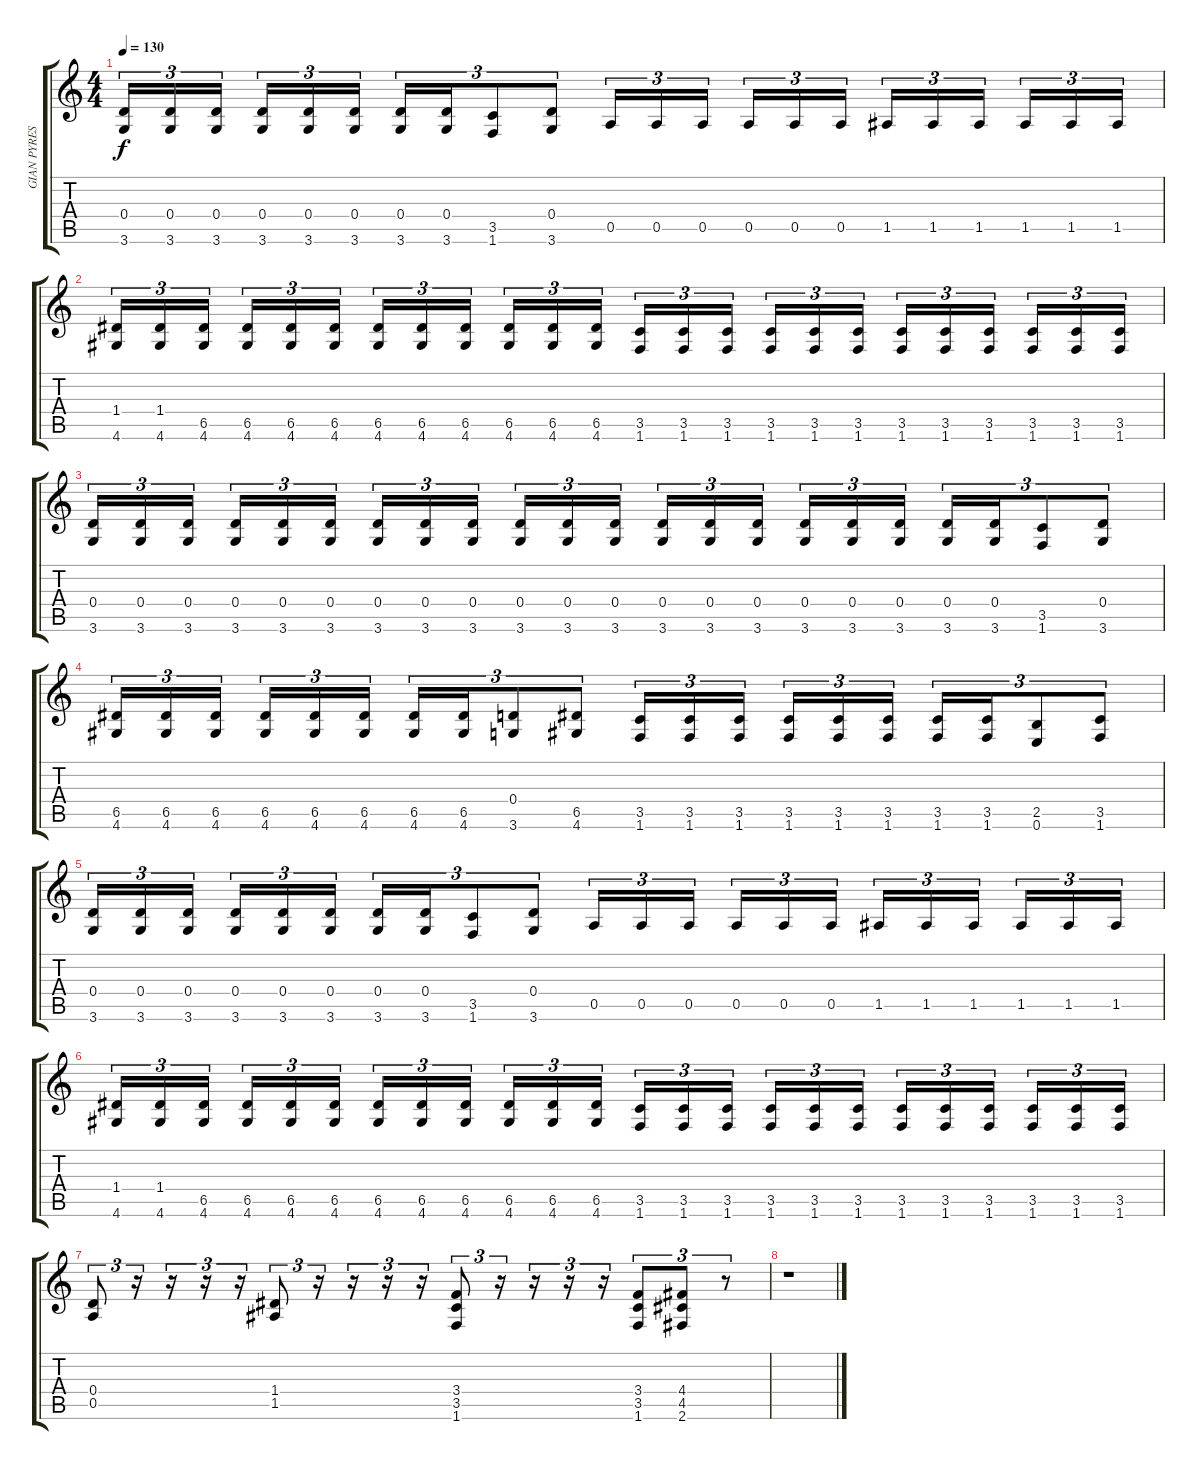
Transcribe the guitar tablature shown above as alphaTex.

\track ("GIAN PYRES" "GIAN PYRES") {instrument distortionguitar}
\staff {score tabs}
\tuning (E4 B3 G3 D3 A2 E2) {hide}
\ts (4 4)
\tempo 130
\clef g2
\ks c
(0.4 3.6).16{tu (3 2) dy f} (0.4 3.6).16{tu (3 2)} (0.4 3.6).16{tu (3 2) beam splitsecondary} (0.4 3.6).16{tu (3 2)} (0.4 3.6).16{tu (3 2)} (0.4 3.6).16{tu (3 2)} (0.4 3.6).16{tu (3 2)} (0.4 3.6).16{tu (3 2)} (3.5 1.6).8{tu (3 2)} (0.4 3.6).8{tu (3 2)} 0.5.16{tu (3 2)} 0.5.16{tu (3 2)} 0.5.16{tu (3 2) beam splitsecondary} 0.5.16{tu (3 2)} 0.5.16{tu (3 2)} 0.5.16{tu (3 2)} 1.5.16{tu (3 2)} 1.5.16{tu (3 2)} 1.5.16{tu (3 2) beam splitsecondary} 1.5.16{tu (3 2)} 1.5.16{tu (3 2)} 1.5.16{tu (3 2)} |
(1.4 4.6).16{tu (3 2)} (1.4 4.6).16{tu (3 2)} (6.5 4.6).16{tu (3 2) beam splitsecondary} (6.5 4.6).16{tu (3 2)} (6.5 4.6).16{tu (3 2)} (6.5 4.6).16{tu (3 2)} (6.5 4.6).16{tu (3 2)} (6.5 4.6).16{tu (3 2)} (6.5 4.6).16{tu (3 2) beam splitsecondary} (6.5 4.6).16{tu (3 2)} (6.5 4.6).16{tu (3 2)} (6.5 4.6).16{tu (3 2)} (3.5 1.6).16{tu (3 2)} (3.5 1.6).16{tu (3 2)} (3.5 1.6).16{tu (3 2) beam splitsecondary} (3.5 1.6).16{tu (3 2)} (3.5 1.6).16{tu (3 2)} (3.5 1.6).16{tu (3 2)} (3.5 1.6).16{tu (3 2)} (3.5 1.6).16{tu (3 2)} (3.5 1.6).16{tu (3 2) beam splitsecondary} (3.5 1.6).16{tu (3 2)} (3.5 1.6).16{tu (3 2)} (3.5 1.6).16{tu (3 2)} |
(0.4 3.6).16{tu (3 2)} (0.4 3.6).16{tu (3 2)} (0.4 3.6).16{tu (3 2) beam splitsecondary} (0.4 3.6).16{tu (3 2)} (0.4 3.6).16{tu (3 2)} (0.4 3.6).16{tu (3 2)} (0.4 3.6).16{tu (3 2)} (0.4 3.6).16{tu (3 2)} (0.4 3.6).16{tu (3 2) beam splitsecondary} (0.4 3.6).16{tu (3 2)} (0.4 3.6).16{tu (3 2)} (0.4 3.6).16{tu (3 2)} (0.4 3.6).16{tu (3 2)} (0.4 3.6).16{tu (3 2)} (0.4 3.6).16{tu (3 2) beam splitsecondary} (0.4 3.6).16{tu (3 2)} (0.4 3.6).16{tu (3 2)} (0.4 3.6).16{tu (3 2)} (0.4 3.6).16{tu (3 2)} (0.4 3.6).16{tu (3 2)} (3.5 1.6).8{tu (3 2)} (0.4 3.6).8{tu (3 2)} |
(6.5 4.6).16{tu (3 2)} (6.5 4.6).16{tu (3 2)} (6.5 4.6).16{tu (3 2) beam splitsecondary} (6.5 4.6).16{tu (3 2)} (6.5 4.6).16{tu (3 2)} (6.5 4.6).16{tu (3 2)} (6.5 4.6).16{tu (3 2)} (6.5 4.6).16{tu (3 2)} (0.4 3.6).8{tu (3 2)} (6.5 4.6).8{tu (3 2)} (3.5 1.6).16{tu (3 2)} (3.5 1.6).16{tu (3 2)} (3.5 1.6).16{tu (3 2) beam splitsecondary} (3.5 1.6).16{tu (3 2)} (3.5 1.6).16{tu (3 2)} (3.5 1.6).16{tu (3 2)} (3.5 1.6).16{tu (3 2)} (3.5 1.6).16{tu (3 2)} (2.5 0.6).8{tu (3 2)} (3.5 1.6).8{tu (3 2)} |
(0.4 3.6).16{tu (3 2)} (0.4 3.6).16{tu (3 2)} (0.4 3.6).16{tu (3 2) beam splitsecondary} (0.4 3.6).16{tu (3 2)} (0.4 3.6).16{tu (3 2)} (0.4 3.6).16{tu (3 2)} (0.4 3.6).16{tu (3 2)} (0.4 3.6).16{tu (3 2)} (3.5 1.6).8{tu (3 2)} (0.4 3.6).8{tu (3 2)} 0.5.16{tu (3 2)} 0.5.16{tu (3 2)} 0.5.16{tu (3 2) beam splitsecondary} 0.5.16{tu (3 2)} 0.5.16{tu (3 2)} 0.5.16{tu (3 2)} 1.5.16{tu (3 2)} 1.5.16{tu (3 2)} 1.5.16{tu (3 2) beam splitsecondary} 1.5.16{tu (3 2)} 1.5.16{tu (3 2)} 1.5.16{tu (3 2)} |
(1.4 4.6).16{tu (3 2)} (1.4 4.6).16{tu (3 2)} (6.5 4.6).16{tu (3 2) beam splitsecondary} (6.5 4.6).16{tu (3 2)} (6.5 4.6).16{tu (3 2)} (6.5 4.6).16{tu (3 2)} (6.5 4.6).16{tu (3 2)} (6.5 4.6).16{tu (3 2)} (6.5 4.6).16{tu (3 2) beam splitsecondary} (6.5 4.6).16{tu (3 2)} (6.5 4.6).16{tu (3 2)} (6.5 4.6).16{tu (3 2)} (3.5 1.6).16{tu (3 2)} (3.5 1.6).16{tu (3 2)} (3.5 1.6).16{tu (3 2) beam splitsecondary} (3.5 1.6).16{tu (3 2)} (3.5 1.6).16{tu (3 2)} (3.5 1.6).16{tu (3 2)} (3.5 1.6).16{tu (3 2)} (3.5 1.6).16{tu (3 2)} (3.5 1.6).16{tu (3 2) beam splitsecondary} (3.5 1.6).16{tu (3 2)} (3.5 1.6).16{tu (3 2)} (3.5 1.6).16{tu (3 2)} |
(0.4 0.5).8{tu (3 2)} r.16{tu (3 2)} r.16{tu (3 2)} r.16{tu (3 2)} r.16{tu (3 2)} (1.4 1.5).8{tu (3 2)} r.16{tu (3 2)} r.16{tu (3 2)} r.16{tu (3 2)} r.16{tu (3 2)} (3.4 3.5 1.6).8{tu (3 2)} r.16{tu (3 2)} r.16{tu (3 2)} r.16{tu (3 2)} r.16{tu (3 2)} (3.4 3.5 1.6).8{tu (3 2)} (4.4 4.5 2.6).8{tu (3 2)} r.8{tu (3 2)} |
r.1
